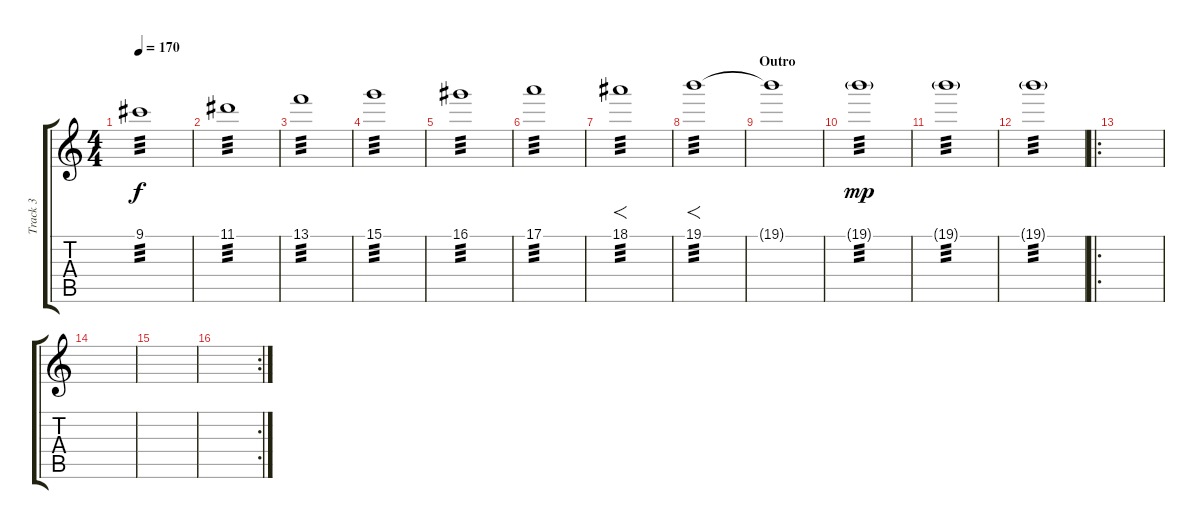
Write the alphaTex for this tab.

\track ("Track 3" "Track 3") {instrument electricguitarjazz}
\staff {score tabs}
\tuning (E4 B3 G3 D3 A2 E2) {hide}
\ts (4 4)
\tempo 170
\clef g2
\ks c
9.1.1{tp 3 dy f} |
11.1.1{tp 3} |
13.1.1{tp 3} |
15.1.1{tp 3} |
16.1.1{tp 3} |
17.1.1{tp 3} |
18.1.1{f tp 3} |
19.1.1{f tp 3 volume 16} |
\section ("" "Outro")
19.1{t}.1 |
19.1{g}.1{tp 3 dy mp volume 13} |
19.1{g}.1{tp 3 volume 11} |
19.1{g}.1{tp 3 volume 9} |
\ro
|
|
|
\rc 2
